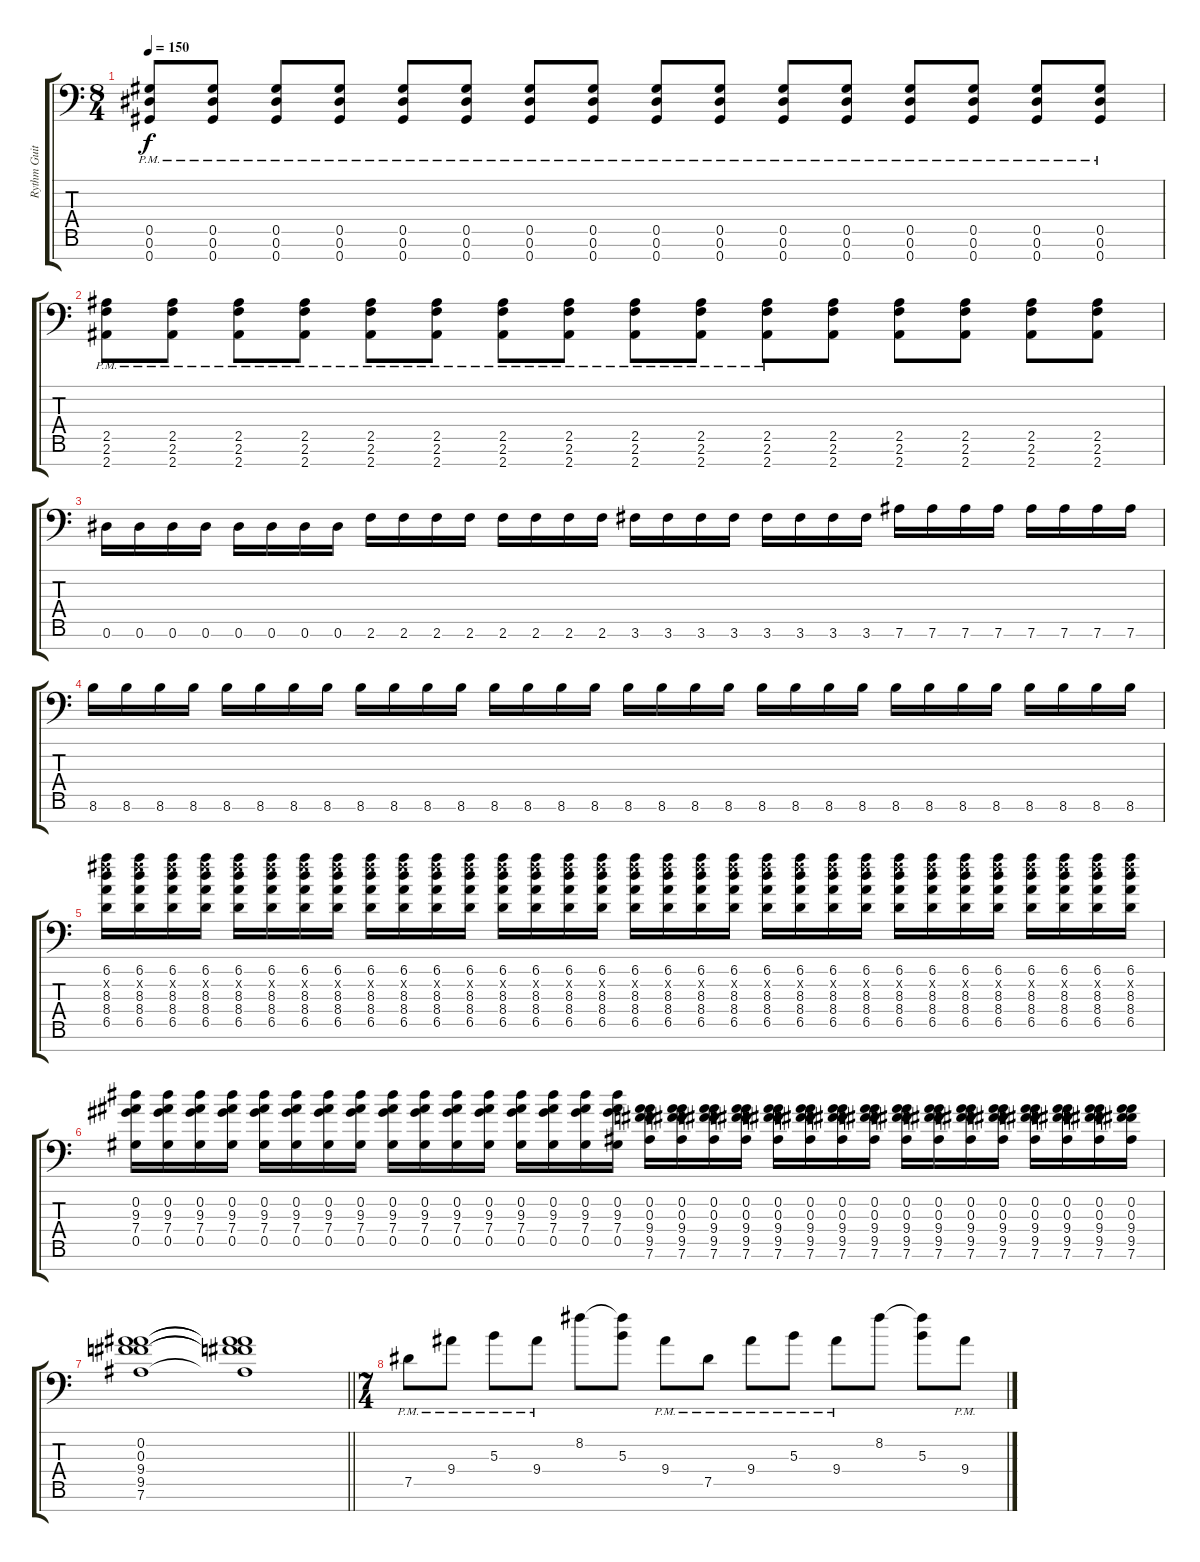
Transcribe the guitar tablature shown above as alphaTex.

\track ("Rythm Guitar #1" "Rythm Guit") {instrument distortionguitar}
\staff {score tabs}
\tuning (Eb4 Bb3 Gb3 Db3 Ab2 Eb2 Ab1) {hide}
\ts (8 4)
\section ("" "")
\tempo 150
\clef f4
\ks c
(0.5{pm} 0.6{pm} 0.7{pm}).8{dy f} (0.5{pm} 0.6{pm} 0.7{pm}).8 (0.5{pm} 0.6{pm} 0.7{pm}).8 (0.5{pm} 0.6{pm} 0.7{pm}).8 (0.5{pm} 0.6{pm} 0.7{pm}).8 (0.5{pm} 0.6{pm} 0.7{pm}).8 (0.5{pm} 0.6{pm} 0.7{pm}).8 (0.5{pm} 0.6{pm} 0.7{pm}).8 (0.5{pm} 0.6{pm} 0.7{pm}).8 (0.5{pm} 0.6{pm} 0.7{pm}).8 (0.5{pm} 0.6{pm} 0.7{pm}).8 (0.5{pm} 0.6{pm} 0.7{pm}).8 (0.5{pm} 0.6{pm} 0.7{pm}).8 (0.5{pm} 0.6{pm} 0.7{pm}).8 (0.5{pm} 0.6{pm} 0.7{pm}).8 (0.5{pm} 0.6{pm} 0.7{pm}).8 |
(2.5{pm} 2.6{pm} 2.7{pm}).8 (2.5{pm} 2.6{pm} 2.7{pm}).8 (2.5{pm} 2.6{pm} 2.7{pm}).8 (2.5{pm} 2.6{pm} 2.7{pm}).8 (2.5{pm} 2.6{pm} 2.7{pm}).8 (2.5{pm} 2.6{pm} 2.7{pm}).8 (2.5{pm} 2.6{pm} 2.7{pm}).8 (2.5{pm} 2.6{pm} 2.7{pm}).8 (2.5{pm} 2.6{pm} 2.7{pm}).8 (2.5{pm} 2.6{pm} 2.7{pm}).8 (2.5{pm} 2.6{pm} 2.7{pm}).8 (2.5 2.6 2.7).8 (2.5 2.6 2.7).8 (2.5 2.6 2.7).8 (2.5 2.6 2.7).8 (2.5 2.6 2.7).8 |
0.6.16 0.6.16 0.6.16 0.6.16 0.6.16 0.6.16 0.6.16 0.6.16 2.6.16 2.6.16 2.6.16 2.6.16 2.6.16 2.6.16 2.6.16 2.6.16 3.6.16 3.6.16 3.6.16 3.6.16 3.6.16 3.6.16 3.6.16 3.6.16 7.6.16 7.6.16 7.6.16 7.6.16 7.6.16 7.6.16 7.6.16 7.6.16 |
8.6.16 8.6.16 8.6.16 8.6.16 8.6.16 8.6.16 8.6.16 8.6.16 8.6.16 8.6.16 8.6.16 8.6.16 8.6.16 8.6.16 8.6.16 8.6.16 8.6.16 8.6.16 8.6.16 8.6.16 8.6.16 8.6.16 8.6.16 8.6.16 8.6.16 8.6.16 8.6.16 8.6.16 8.6.16 8.6.16 8.6.16 8.6.16 |
(6.1 8.2{x} 8.3 8.4 6.5).16{volume 10} (6.1 8.2{x} 8.3 8.4 6.5).16 (6.1 8.2{x} 8.3 8.4 6.5).16 (6.1 8.2{x} 8.3 8.4 6.5).16 (6.1 8.2{x} 8.3 8.4 6.5).16 (6.1 8.2{x} 8.3 8.4 6.5).16 (6.1 8.2{x} 8.3 8.4 6.5).16 (6.1 8.2{x} 8.3 8.4 6.5).16 (6.1 8.2{x} 8.3 8.4 6.5).16 (6.1 8.2{x} 8.3 8.4 6.5).16 (6.1 8.2{x} 8.3 8.4 6.5).16 (6.1 8.2{x} 8.3 8.4 6.5).16 (6.1 8.2{x} 8.3 8.4 6.5).16 (6.1 8.2{x} 8.3 8.4 6.5).16 (6.1 8.2{x} 8.3 8.4 6.5).16 (6.1 8.2{x} 8.3 8.4 6.5).16 (6.1 8.2{x} 8.3 8.4 6.5).16 (6.1 8.2{x} 8.3 8.4 6.5).16 (6.1 8.2{x} 8.3 8.4 6.5).16 (6.1 8.2{x} 8.3 8.4 6.5).16 (6.1 8.2{x} 8.3 8.4 6.5).16 (6.1 8.2{x} 8.3 8.4 6.5).16 (6.1 8.2{x} 8.3 8.4 6.5).16 (6.1 8.2{x} 8.3 8.4 6.5).16 (6.1 8.2{x} 8.3 8.4 6.5).16 (6.1 8.2{x} 8.3 8.4 6.5).16 (6.1 8.2{x} 8.3 8.4 6.5).16 (6.1 8.2{x} 8.3 8.4 6.5).16 (6.1 8.2{x} 8.3 8.4 6.5).16 (6.1 8.2{x} 8.3 8.4 6.5).16 (6.1 8.2{x} 8.3 8.4 6.5).16 (6.1 8.2{x} 8.3 8.4 6.5).16 |
(0.2 9.3 7.4 0.5).16 (0.2 9.3 7.4 0.5).16 (0.2 9.3 7.4 0.5).16 (0.2 9.3 7.4 0.5).16 (0.2 9.3 7.4 0.5).16 (0.2 9.3 7.4 0.5).16 (0.2 9.3 7.4 0.5).16 (0.2 9.3 7.4 0.5).16 (0.2 9.3 7.4 0.5).16 (0.2 9.3 7.4 0.5).16 (0.2 9.3 7.4 0.5).16 (0.2 9.3 7.4 0.5).16 (0.2 9.3 7.4 0.5).16 (0.2 9.3 7.4 0.5).16 (0.2 9.3 7.4 0.5).16 (0.2 9.3 7.4 0.5).16 (0.2 0.3 9.4 9.5 7.6).16 (0.2 0.3 9.4 9.5 7.6).16 (0.2 0.3 9.4 9.5 7.6).16 (0.2 0.3 9.4 9.5 7.6).16 (0.2 0.3 9.4 9.5 7.6).16 (0.2 0.3 9.4 9.5 7.6).16 (0.2 0.3 9.4 9.5 7.6).16 (0.2 0.3 9.4 9.5 7.6).16 (0.2 0.3 9.4 9.5 7.6).16 (0.2 0.3 9.4 9.5 7.6).16 (0.2 0.3 9.4 9.5 7.6).16 (0.2 0.3 9.4 9.5 7.6).16 (0.2 0.3 9.4 9.5 7.6).16 (0.2 0.3 9.4 9.5 7.6).16 (0.2 0.3 9.4 9.5 7.6).16 (0.2 0.3 9.4 9.5 7.6).16 |
\barLineRight lightlight
(0.2 0.3 9.4 9.5 7.6).1 (0.2{t} 0.3{t} 9.4{t} 9.5{t} 7.6{t}).1 |
\ts (7 4)
\section ("" "")
7.5{pm}.8{volume 13} 9.4{pm}.8 5.3{pm}.8 9.4{pm}.8 8.2.8 (8.2{t} 5.3).8 9.4{pm}.8 7.5{pm}.8 9.4{pm}.8 5.3{pm}.8 9.4{pm}.8 8.2.8 (8.2{t} 5.3).8 9.4{pm}.8
